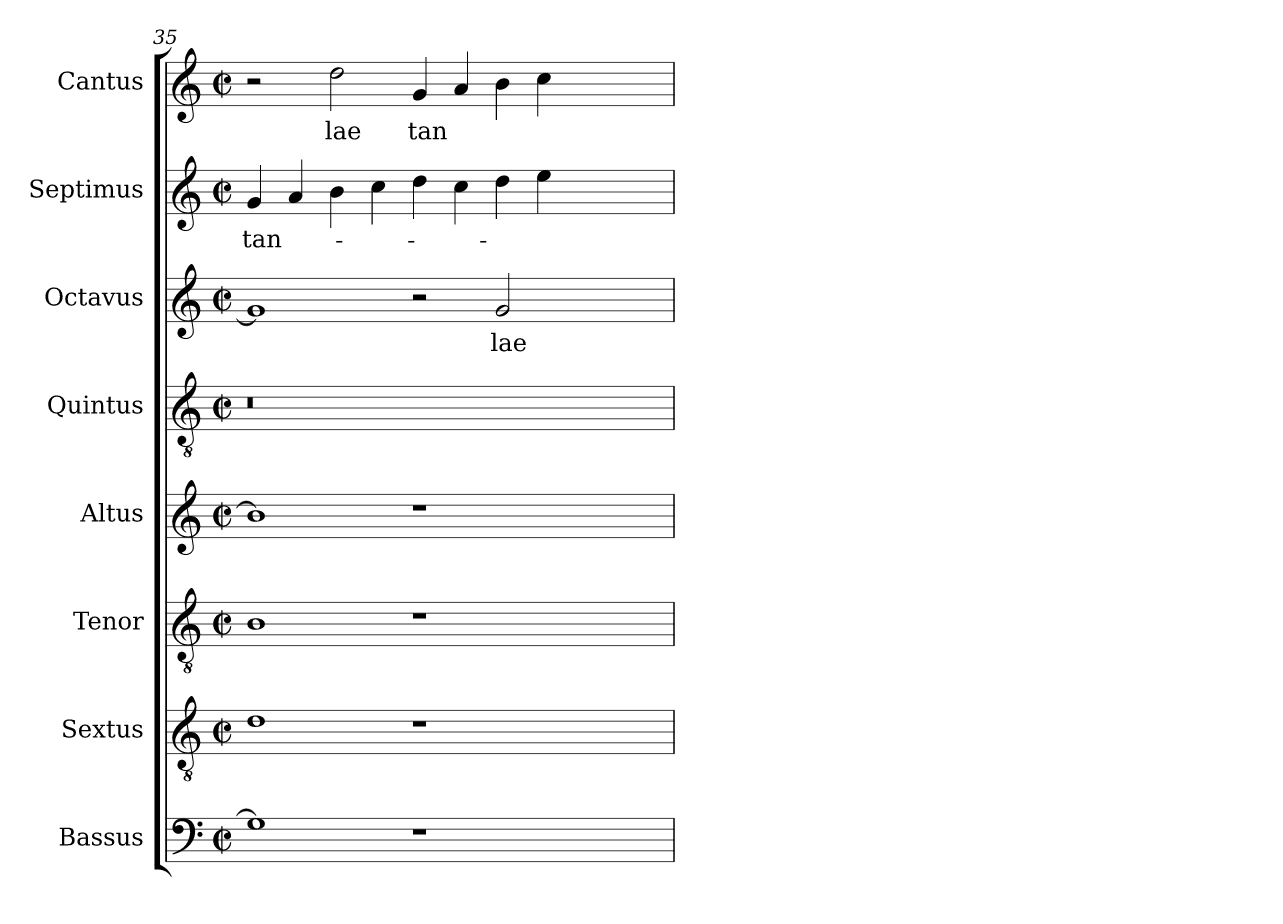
**kern	**kern	**kern	**kern	**kern	**kern	**text	**kern	**text	**kern	**text
*part8	*part7	*part6	*part5	*part4	*part3	*part3	*part2	*part2	*part1	*part1
*staff8	*staff7	*staff6	*staff5	*staff4	*staff3	*staff3	*staff2	*staff2	*staff1	*staff1
*I"Bassus	*I"Sextus	*I"Tenor	*I"Altus	*I"Quintus	*I"Octavus	*	*I"Septimus	*	*I"Cantus	*
*clefF4	*clefGv2	*clefGv2	*clefG2	*clefGv2	*clefG2	*	*clefG2	*	*clefG2	*
*M2/2	*M2/2	*M2/2	*M2/2	*M2/2	*M2/2	*	*M2/2	*	*M2/2	*
*met(c|)	*met(c|)	*met(c|)	*met(c|)	*met(c|)	*met(c|)	*	*met(c|)	*	*met(c|)	*
=35	=35	=35	=35	=35	=35	=35	=35	=35	=35	=35
!	!	!	!	!	!	!	!	!LO:LY:b	!	!
1G]	1d	1B	1b]	0r	1g]	.	4g/	-tan-	2r	.
.	.	.	.	.	.	.	4a/	.	.	.
!	!	!	!	!	!	!	!	!	!	!LO:LY:b:cj
.	.	.	.	.	.	.	4b\	.	2dd\	lae
.	.	.	.	.	.	.	4cc\	.	.	.
!LO:N:vis=1	!LO:N:vis=1	!LO:N:vis=1	!LO:N:vis=1	!	!	!	!	!	!	!LO:LY:b
0r	0r	0r	0r	.	2r	.	4dd\	.	4g/	tan
.	.	.	.	.	.	.	4cc\	.	4a/	.
!	!	!	!	!	!	!LO:LY:b:cj	!	!	!	!
.	.	.	.	.	2g/	lae-	4dd\	.	4b\	.
.	.	.	.	.	.	.	4ee\	.	4cc\	.
.	.	.	.	1ryy	1ryy	.	1ryy	.	1ryy	.
=	=	=	=	=	=	=	=	=	=	=
*-	*-	*-	*-	*-	*-	*-	*-	*-	*-	*-
